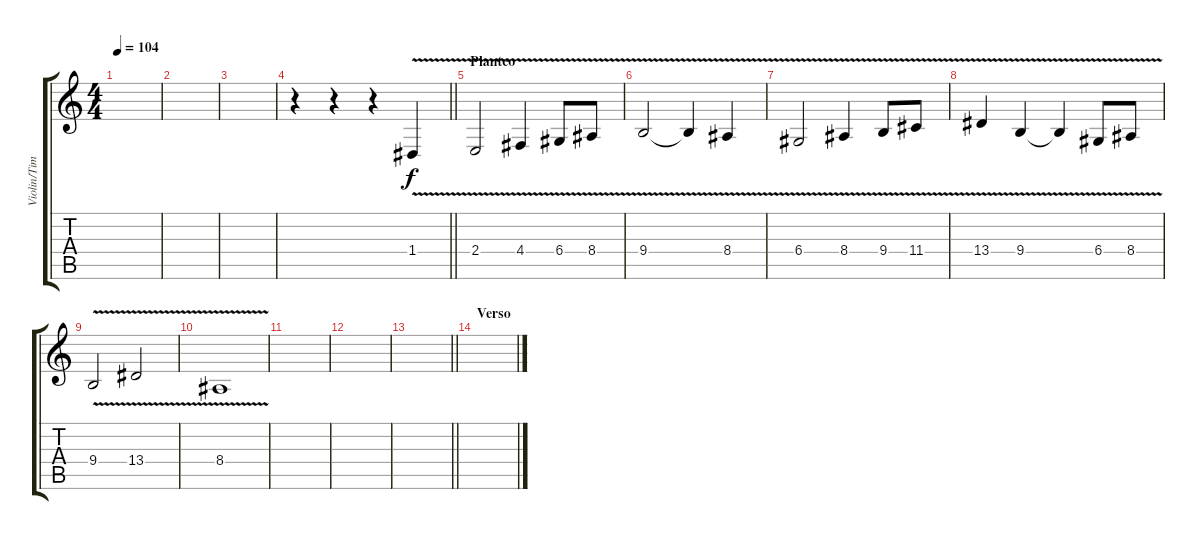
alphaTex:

\track ("Violin/Timo-Timo (Guitarra)" "Violin/Tim") {instrument violin}
\staff {score tabs}
\tuning (E4 B3 G3 D3 A2 E2) {hide}
\ts (4 4)
\tempo 104
\clef g2
\ks c
|
|
|
\barLineRight lightlight
r.4 r.4 r.4 1.4{v}.4 |
\section ("" "Planteo")
2.4{v}.2 4.4{v}.4 6.4{v}.8 8.4{v}.8 |
9.4{v}.2 9.4{t}.4 8.4{v}.4 |
6.4{v}.2 8.4{v}.4 9.4{v}.8 11.4{v}.8 |
13.4{v}.4 9.4{v}.4 9.4{t}.4 6.4{v}.8 8.4{v}.8 |
9.4{v}.2 13.4{v}.2 |
8.4{v}.1 |
|
|
\barLineRight lightlight
|
\section ("" "Verso")
